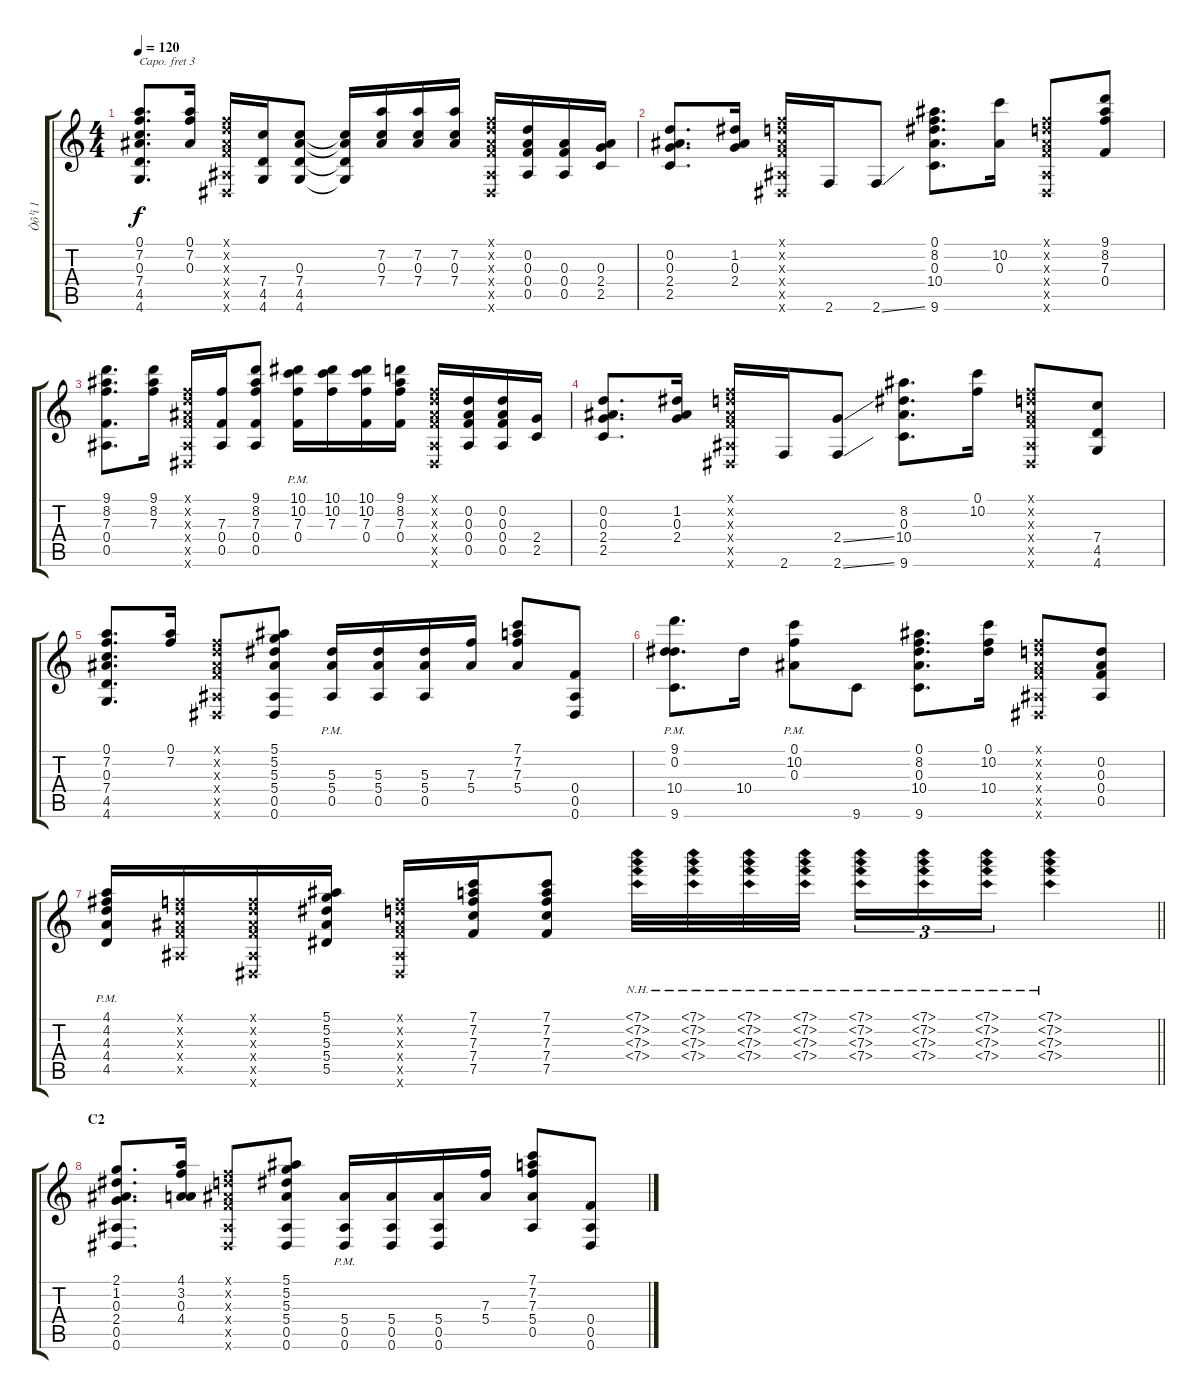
\track ("Òô¹ì 1" "Òô¹ì 1") {instrument acousticguitarsteel}
\staff {score tabs}
\capo 3
\tuning (D4 B3 G3 D3 G2 C2) {hide}
\ts (4 4)
\tempo 120
\clef g2
\ks c
(0.1 7.2 0.3 7.4 4.5 4.6).8{d dy f} (0.1 7.2 0.3).16 (0.1{x} 0.2{x} 0.3{x} 0.4{x} 0.5{x} 0.6{x}).16 (7.4 4.5 4.6).16 (0.3 7.4 4.5 4.6).8 (0.3{t} 7.4{t} 4.5{t} 4.6{t}).16 (7.2 0.3 7.4).16 (7.2 0.3 7.4).16 (7.2 0.3 7.4).16 (0.1{x} 0.2{x} 0.3{x} 0.4{x} 0.5{x} 0.6{x}).16 (0.2 0.3 0.4 0.5).16 (0.3 0.4 0.5).16 (0.3 2.4 2.5).16 |
(0.2 0.3 2.4 2.5).8{d} (1.2 0.3 2.4).16 (0.1{x} 0.2{x} 0.3{x} 0.4{x} 0.5{x} 0.6{x}).16 2.6.16 2.6{ss}.8 (0.1 8.2 0.3 10.4 9.6).8{d} (10.2 0.3).16 (0.1{x} 0.2{x} 0.3{x} 0.4{x} 0.5{x} 0.6{x}).8 (9.1 8.2 7.3 0.4).8 |
(9.1 8.2 7.3 0.4 0.5).8{d} (9.1 8.2 7.3).16 (0.1{x} 0.2{x} 0.3{x} 0.4{x} 0.5{x} 0.6{x}).16 (7.3 0.4 0.5).16 (9.1 8.2 7.3 0.4 0.5).8 (10.1 10.2 7.3 0.4{pm}).16 (10.1 10.2 7.3).16 (10.1 10.2 7.3 0.4).16 (9.1 8.2 7.3 0.4).16 (0.1{x} 0.2{x} 0.3{x} 0.4{x} 0.5{x} 0.6{x}).16 (0.2 0.3 0.4 0.5).16 (0.2 0.3 0.4 0.5).16 (2.4 2.5).16 |
(0.2 0.3 2.4 2.5).8{d} (1.2 0.3 2.4).16 (0.1{x} 0.2{x} 0.3{x} 0.4{x} 0.5{x} 0.6{x}).16 2.6.16 (2.4{ss} 2.6{ss}).8 (8.2 0.3 10.4 9.6).8{d} (0.1 10.2).16 (0.1{x} 0.2{x} 0.3{x} 0.4{x} 0.5{x} 0.6{x}).8 (7.4 4.5 4.6).8 |
(0.1 7.2 0.3 7.4 4.5 4.6).8{d} (0.1 7.2).16 (0.1{x} 0.2{x} 0.3{x} 0.4{x} 0.5{x} 0.6{x}).8 (5.1 5.2 5.3 5.4 0.5 0.6).8 (5.3 5.4 0.5{pm}).16 (5.3 5.4 0.5).16 (5.3 5.4 0.5).16 (7.3 5.4).16 (7.1 7.2 7.3 5.4).8 (0.4 0.5 0.6).8 |
(9.1 0.2 10.4 9.6{pm}).8{d} 10.4.16 (0.1 10.2 0.3{pm}).8 9.6.8 (0.1 8.2 0.3 10.4 9.6).8{d} (0.1 10.2 10.4).16 (0.1{x} 0.2{x} 0.3{x} 0.4{x} 0.5{x} 0.6{x}).8 (0.2 0.3 0.4 0.5).8 |
\barLineRight lightlight
(4.1 4.2 4.3 4.4 4.5{pm}).16 (0.1{x} 0.2{x} 0.3{x} 0.4{x} 0.5{x}).16 (0.1{x} 0.2{x} 0.3{x} 0.4{x} 0.5{x} 0.6{x}).16 (5.1 5.2 5.3 5.4 5.5).16 (0.1{x} 0.2{x} 0.3{x} 0.4{x} 0.5{x} 0.6{x}).16 (7.1 7.2 7.3 7.4 7.5).16 (7.1 7.2 7.3 7.4 7.5).8 (7.1{nh} 7.2{nh} 7.3{nh} 7.4{nh}).32 (7.1{nh} 7.2{nh} 7.3{nh} 7.4{nh}).32 (7.1{nh} 7.2{nh} 7.3{nh} 7.4{nh}).32 (7.1{nh} 7.2{nh} 7.3{nh} 7.4{nh}).32 (7.1{nh} 7.2{nh} 7.3{nh} 7.4{nh}).16{tu (3 2)} (7.1{nh} 7.2{nh} 7.3{nh} 7.4{nh}).16{tu (3 2)} (7.1{nh} 7.2{nh} 7.3{nh} 7.4{nh}).16{tu (3 2)} (7.1{nh} 7.2{nh} 7.3{nh} 7.4{nh}).4 |
\section ("" "C2")
(2.1 1.2 0.3 2.4 0.5 0.6).8{d} (4.1 3.2 0.3 4.4).16 (0.1{x} 0.2{x} 0.3{x} 0.4{x} 0.5{x} 0.6{x}).8 (5.1 5.2 5.3 5.4 0.5 0.6).8 (5.4 0.5 0.6{pm}).16 (5.4 0.5 0.6).16 (5.4 0.5 0.6).16 (7.3 5.4).16 (7.1 7.2 7.3 5.4 0.5).8 (0.4 0.5 0.6).8
